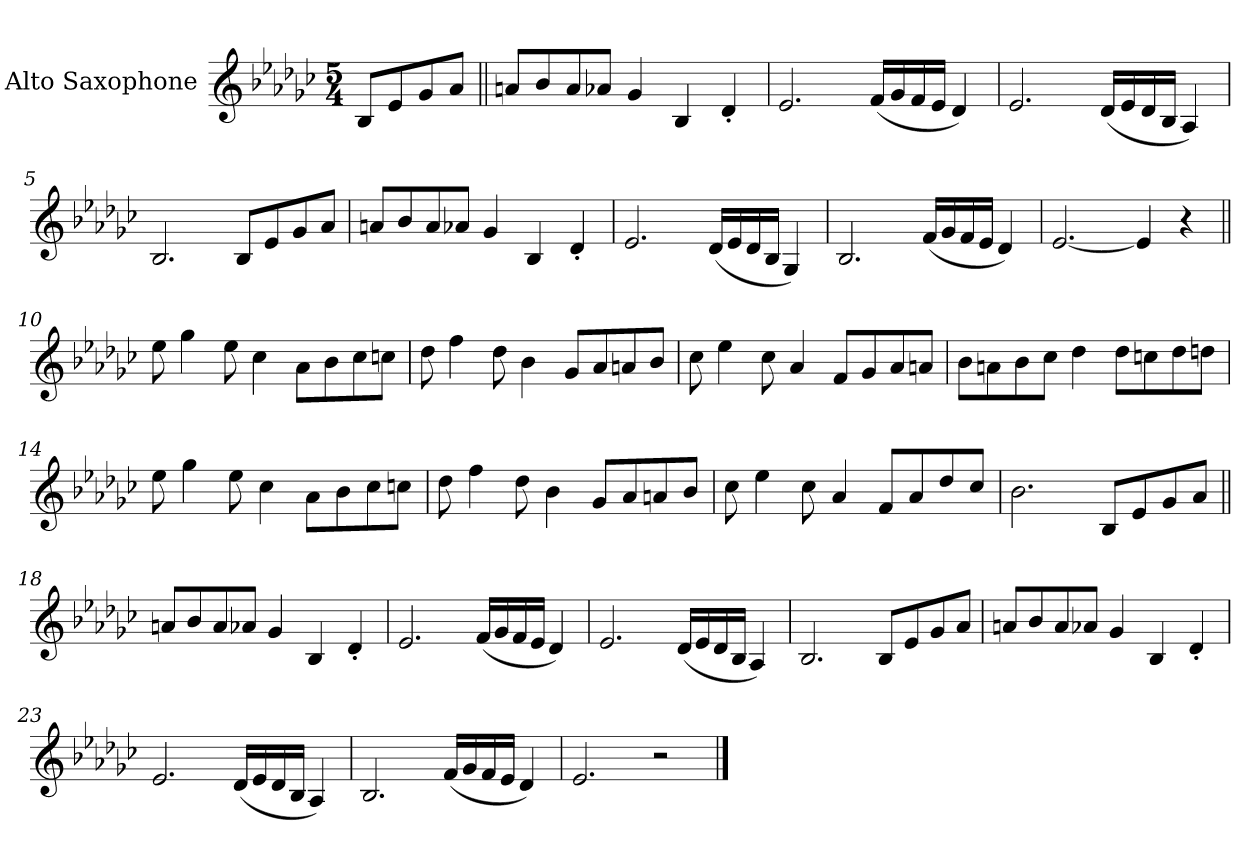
**kern
*part1
*staff1
*I"Alto Saxophone
*I'Alto Sax.
*clefG2
*k[b-e-a-d-g-c-]
*e-:
*M5/4
=1
8B-/L
8e-/
8g-/
8a-/J
=2||
8an/L
8b-/
8a/
8a-X/J
4g-/
4B-/
4d-'</
=3
2.e-/
(<16f/LL
16g-/
16f/
16e-/JJ
4d-/)
=4
2.e-/
(<16d-/LL
16e-/
16d-/
16B-/JJ
4A-/)
=5
2.B-/
8B-/L
8e-/
8g-/
8a-/J
!!LO:LB:g=z
=6
8an/L
8b-/
8a/
8a-X/J
4g-/
4B-/
4d-'</
=7
2.e-/
(<16d-/LL
16e-/
16d-/
16B-/JJ
4G-/)
=8
2.B-/
(<16f/LL
16g-/
16f/
16e-/JJ
4d-/)
=9
[2.e-/
4e-/]
4r
!!LO:LB:g=z
=10||
8ee-\
4gg-\
8ee-\
4cc-\
8a-\L
8b-\
8cc-\
8ccn\J
=11
8dd-\
4ff\
8dd-\
4b-\
8g-/L
8a-/
8an/
8b-/J
=12
8cc-\
4ee-\
8cc-\
4a-/
8f/L
8g-/
8a-/
8an/J
=13
8b-\L
8an\
8b-\
8cc-\J
4dd-\
8dd-\L
8ccn\
8dd-\
8ddn\J
!!LO:LB:g=z
=14
8ee-\
4gg-\
8ee-\
4cc-\
8a-\L
8b-\
8cc-\
8ccn\J
=15
8dd-\
4ff\
8dd-\
4b-\
8g-/L
8a-/
8an/
8b-/J
=16
8cc-\
4ee-\
8cc-\
4a-/
8f/L
8a-/
8dd-/
8cc-/J
=17
2.b-\
8B-/L
8e-/
8g-/
8a-/J
!!LO:LB:g=z
=18||
8an/L
8b-/
8a/
8a-X/J
4g-/
4B-/
4d-'</
=19
2.e-/
(<16f/LL
16g-/
16f/
16e-/JJ
4d-/)
=20
2.e-/
(<16d-/LL
16e-/
16d-/
16B-/JJ
4A-/)
=21
2.B-/
8B-/L
8e-/
8g-/
8a-/J
!!LO:LB:g=z
=22
8an/L
8b-/
8a/
8a-X/J
4g-/
4B-/
4d-'</
=23
2.e-/
(<16d-/LL
16e-/
16d-/
16B-/JJ
4A-/)
=24
2.B-/
(<16f/LL
16g-/
16f/
16e-/JJ
4d-/)
=25
2.e-/
2r
==
*-
